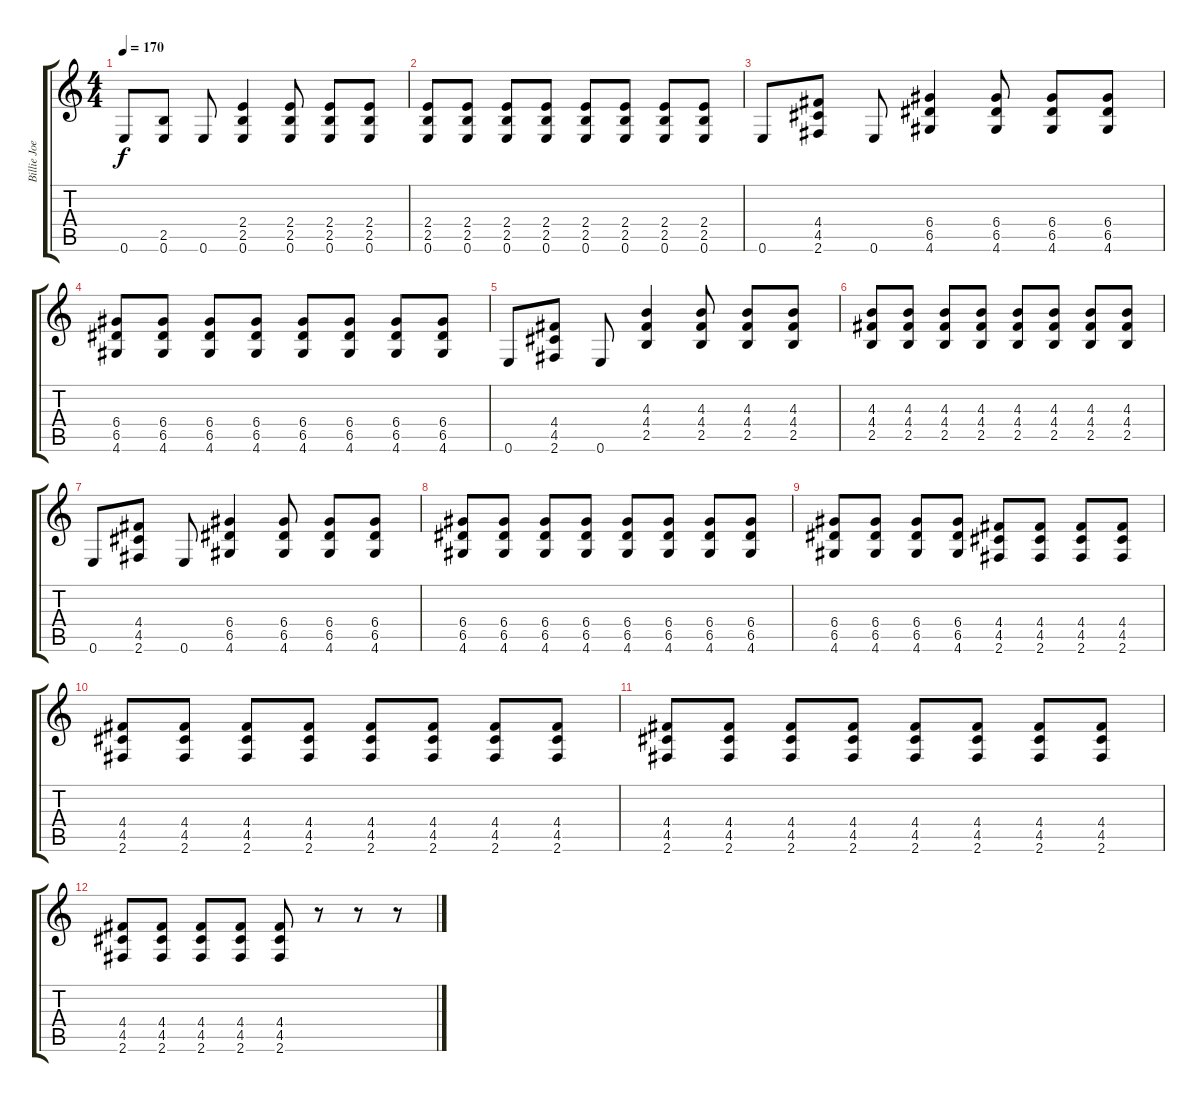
\track ("Billie Joe - Rhytm Guitar" "Billie Joe") {instrument distortionguitar}
\staff {score tabs}
\tuning (E4 B3 G3 D3 A2 E2) {hide}
\ts (4 4)
\tempo 170
\clef g2
\ks c
0.6.8{dy f} (2.5 0.6).8 0.6.8 (2.4 2.5 0.6).4 (2.4 2.5 0.6).8 (2.4 2.5 0.6).8 (2.4 2.5 0.6).8 |
(2.4 2.5 0.6).8 (2.4 2.5 0.6).8 (2.4 2.5 0.6).8 (2.4 2.5 0.6).8 (2.4 2.5 0.6).8 (2.4 2.5 0.6).8 (2.4 2.5 0.6).8 (2.4 2.5 0.6).8 |
0.6.8 (4.4 4.5 2.6).8 0.6.8 (6.4 6.5 4.6).4 (6.4 6.5 4.6).8 (6.4 6.5 4.6).8 (6.4 6.5 4.6).8 |
(6.4 6.5 4.6).8 (6.4 6.5 4.6).8 (6.4 6.5 4.6).8 (6.4 6.5 4.6).8 (6.4 6.5 4.6).8 (6.4 6.5 4.6).8 (6.4 6.5 4.6).8 (6.4 6.5 4.6).8 |
0.6.8 (4.4 4.5 2.6).8 0.6.8 (4.3 4.4 2.5).4 (4.3 4.4 2.5).8 (4.3 4.4 2.5).8 (4.3 4.4 2.5).8 |
(4.3 4.4 2.5).8 (4.3 4.4 2.5).8 (4.3 4.4 2.5).8 (4.3 4.4 2.5).8 (4.3 4.4 2.5).8 (4.3 4.4 2.5).8 (4.3 4.4 2.5).8 (4.3 4.4 2.5).8 |
0.6.8 (4.4 4.5 2.6).8 0.6.8 (6.4 6.5 4.6).4 (6.4 6.5 4.6).8 (6.4 6.5 4.6).8 (6.4 6.5 4.6).8 |
(6.4 6.5 4.6).8 (6.4 6.5 4.6).8 (6.4 6.5 4.6).8 (6.4 6.5 4.6).8 (6.4 6.5 4.6).8 (6.4 6.5 4.6).8 (6.4 6.5 4.6).8 (6.4 6.5 4.6).8 |
(6.4 6.5 4.6).8 (6.4 6.5 4.6).8 (6.4 6.5 4.6).8 (6.4 6.5 4.6).8 (4.4 4.5 2.6).8 (4.4 4.5 2.6).8 (4.4 4.5 2.6).8 (4.4 4.5 2.6).8 |
(4.4 4.5 2.6).8 (4.4 4.5 2.6).8 (4.4 4.5 2.6).8 (4.4 4.5 2.6).8 (4.4 4.5 2.6).8 (4.4 4.5 2.6).8 (4.4 4.5 2.6).8 (4.4 4.5 2.6).8 |
(4.4 4.5 2.6).8 (4.4 4.5 2.6).8 (4.4 4.5 2.6).8 (4.4 4.5 2.6).8 (4.4 4.5 2.6).8 (4.4 4.5 2.6).8 (4.4 4.5 2.6).8 (4.4 4.5 2.6).8 |
(4.4 4.5 2.6).8 (4.4 4.5 2.6).8 (4.4 4.5 2.6).8 (4.4 4.5 2.6).8 (4.4 4.5 2.6).8 r.8 r.8 r.8
